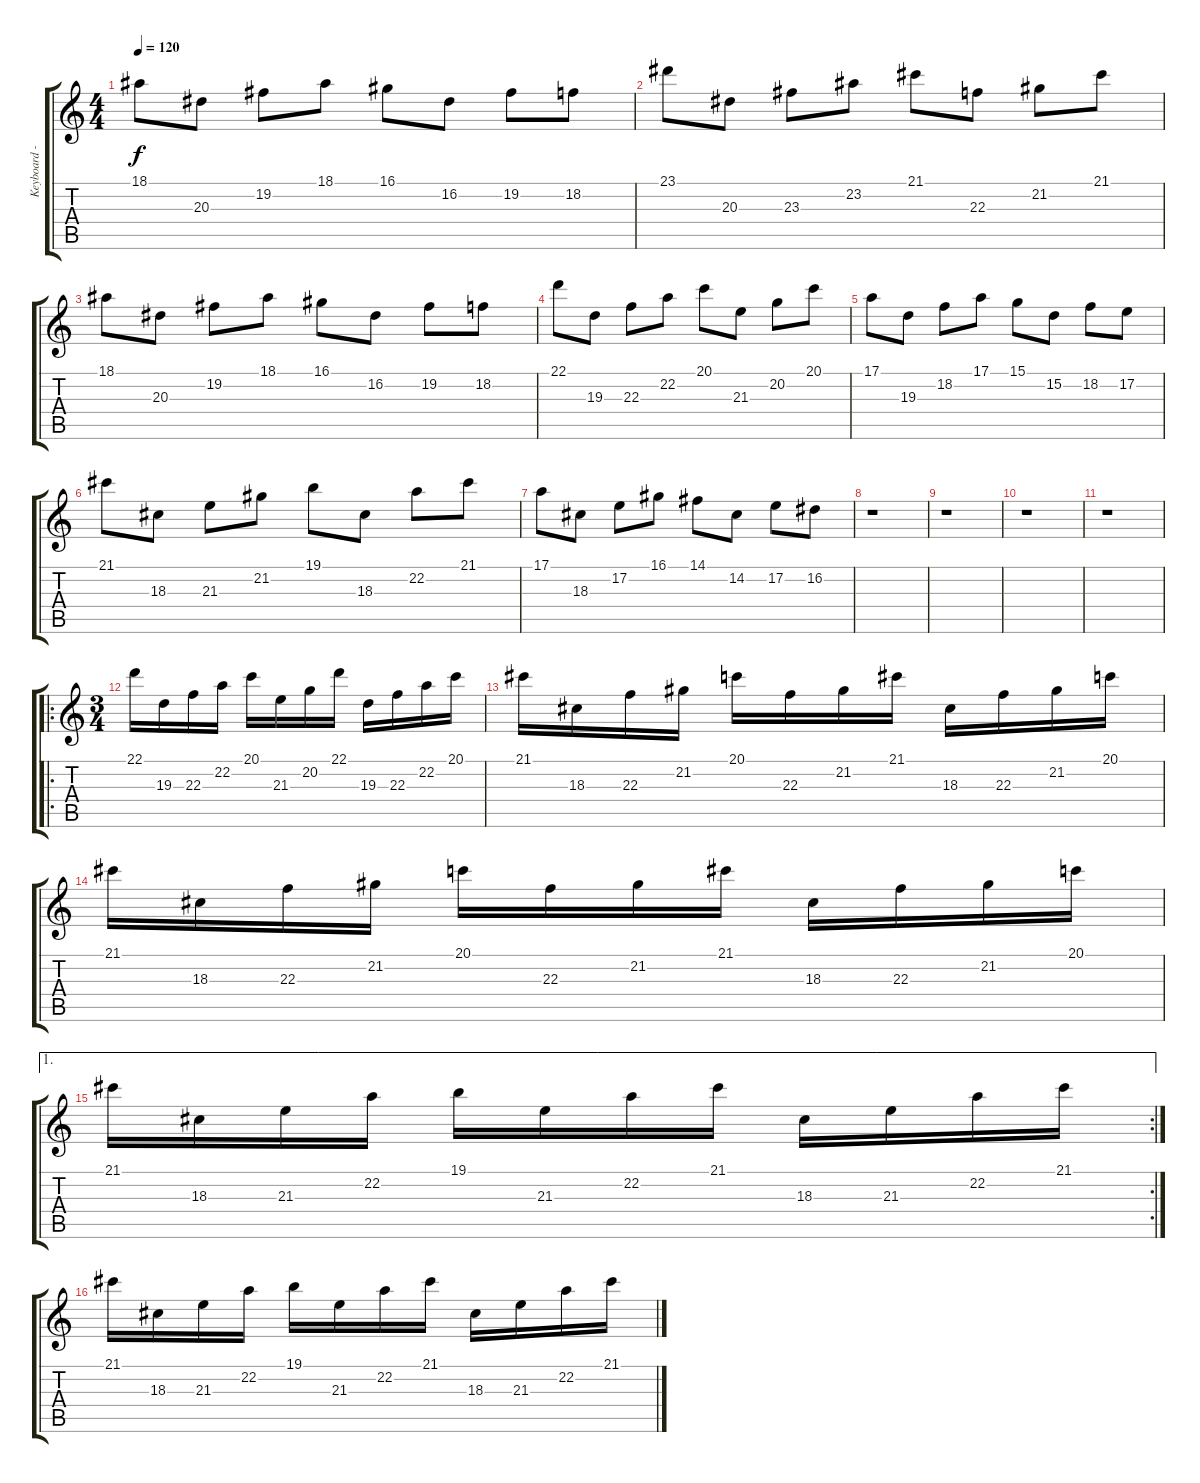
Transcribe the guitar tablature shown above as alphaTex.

\track ("Keyboard - Lead" "Keyboard -") {instrument pad4choir}
\staff {score tabs}
\tuning (E4 B3 G3 D3 A2 E2) {hide}
\ts (4 4)
\tempo 120
\clef g2
\ks c
18.1.8{dy f} 20.3.8 19.2.8 18.1.8 16.1.8 16.2.8 19.2.8 18.2.8 |
23.1.8 20.3.8 23.3.8 23.2.8 21.1.8 22.3.8 21.2.8 21.1.8 |
18.1.8 20.3.8 19.2.8 18.1.8 16.1.8 16.2.8 19.2.8 18.2.8 |
22.1.8 19.3.8 22.3.8 22.2.8 20.1.8 21.3.8 20.2.8 20.1.8 |
17.1.8 19.3.8 18.2.8 17.1.8 15.1.8 15.2.8 18.2.8 17.2.8 |
21.1.8 18.3.8 21.3.8 21.2.8 19.1.8 18.3.8 22.2.8 21.1.8 |
17.1.8 18.3.8 17.2.8 16.1.8 14.1.8 14.2.8 17.2.8 16.2.8 |
r.1 |
r.1 |
r.1 |
r.1 |
\ro
\ts (3 4)
22.1.16 19.3.16 22.3.16 22.2.16 20.1.16 21.3.16 20.2.16 22.1.16 19.3.16 22.3.16 22.2.16 20.1.16 |
21.1.16 18.3.16 22.3.16 21.2.16 20.1.16 22.3.16 21.2.16 21.1.16 18.3.16 22.3.16 21.2.16 20.1.16 |
21.1.16 18.3.16 22.3.16 21.2.16 20.1.16 22.3.16 21.2.16 21.1.16 18.3.16 22.3.16 21.2.16 20.1.16 |
\ae 1
\rc 2
21.1.16 18.3.16 21.3.16 22.2.16 19.1.16 21.3.16 22.2.16 21.1.16 18.3.16 21.3.16 22.2.16 21.1.16 |
21.1.16 18.3.16 21.3.16 22.2.16 19.1.16 21.3.16 22.2.16 21.1.16 18.3.16 21.3.16 22.2.16 21.1.16
